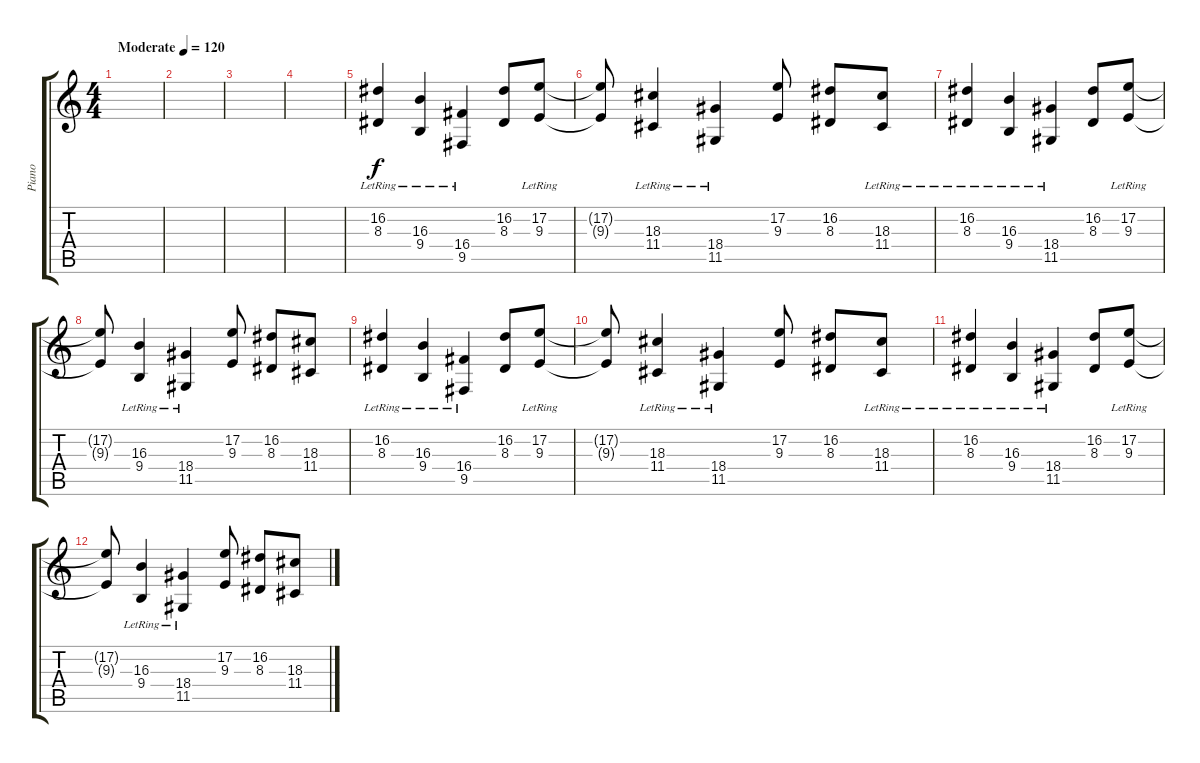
\track ("Piano" "Piano") {instrument electricgrandpiano}
\staff {score tabs}
\tuning (E4 B3 G3 D3 A2 E2) {hide}
\ts (4 4)
\tempo (120 "Moderate")
\clef g2
\ks c
|
|
|
|
(16.2{lr} 8.3{lr}).4 (16.3{lr} 9.4{lr}).4 (16.4{lr} 9.5{lr}).4 (16.2 8.3).8 (17.2{lr} 9.3{lr}).8 |
(17.2{t} 9.3{t}).8 (18.3{lr} 11.4{lr}).4 (18.4{lr} 11.5{lr}).4 (17.2 9.3).8 (16.2 8.3).8 (18.3 11.4{lr}).8 |
(16.2{lr} 8.3{lr}).4 (16.3{lr} 9.4{lr}).4 (18.4{lr} 11.5{lr}).4 (16.2 8.3).8 (17.2{lr} 9.3{lr}).8 |
(17.2{t} 9.3{t}).8 (16.3{lr} 9.4{lr}).4 (18.4{lr} 11.5{lr}).4 (17.2 9.3).8 (16.2 8.3).8 (18.3 11.4).8 |
(16.2{lr} 8.3{lr}).4 (16.3{lr} 9.4{lr}).4 (16.4{lr} 9.5{lr}).4 (16.2 8.3).8 (17.2{lr} 9.3{lr}).8 |
(17.2{t} 9.3{t}).8 (18.3{lr} 11.4{lr}).4 (18.4{lr} 11.5{lr}).4 (17.2 9.3).8 (16.2 8.3).8 (18.3 11.4{lr}).8 |
(16.2{lr} 8.3{lr}).4 (16.3{lr} 9.4{lr}).4 (18.4{lr} 11.5{lr}).4 (16.2 8.3).8 (17.2{lr} 9.3{lr}).8 |
(17.2{t} 9.3{t}).8 (16.3{lr} 9.4{lr}).4 (18.4{lr} 11.5{lr}).4 (17.2 9.3).8 (16.2 8.3).8 (18.3 11.4).8
